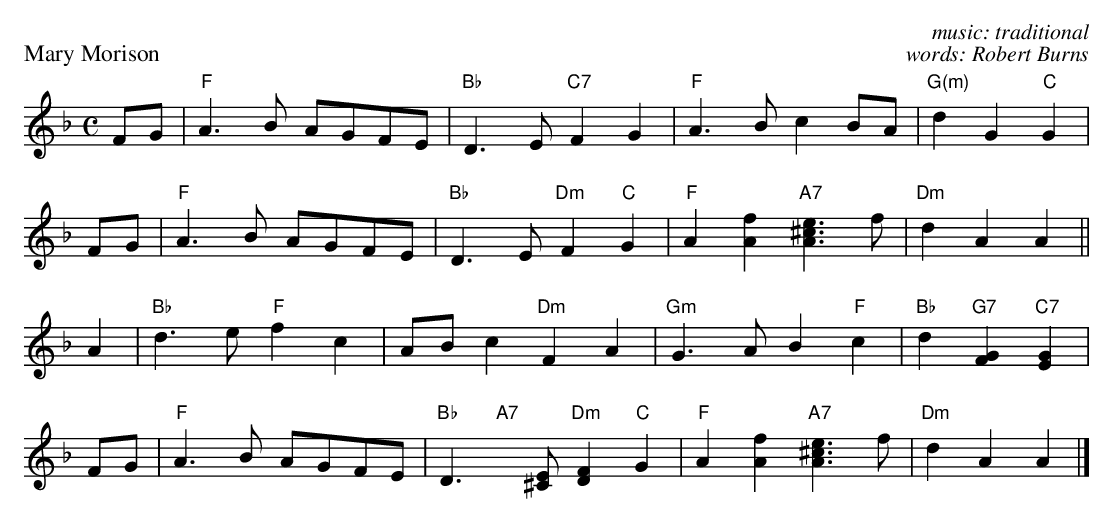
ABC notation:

X:1
P: Mary Morison
C: music: traditional
C: words: Robert Burns
M: C
L: 1/8
K: F
FG \
| "F"A3B AGFE | "Bb"D3E "C7"F2G2 \
| "F"A3B c2BA | "G(m)"d2G2 "C"G2 |
FG \
| "F"A3B AGFE | "Bb"D3E "Dm"F2"C"G2 \
| "F"A2[f2A2] "A7"[e3^c3A3]f | "Dm"d2A2A2 ||
A2 \
| "Bb"d3e "F"f2c2 | ABc2 "Dm"F2A2 \
| "Gm"G3A B2"F"c2 | "Bb"d2"G7"[G2F2] "C7"[G2E2] |
FG \
| "F"A3B AGFE | "Bb"D3"A7"x [E^C] "Dm"[F2D2]"C"G2 \
| "F"A2[f2A2] "A7"[e3^c3A3]f | "Dm"d2A2A2 |]
